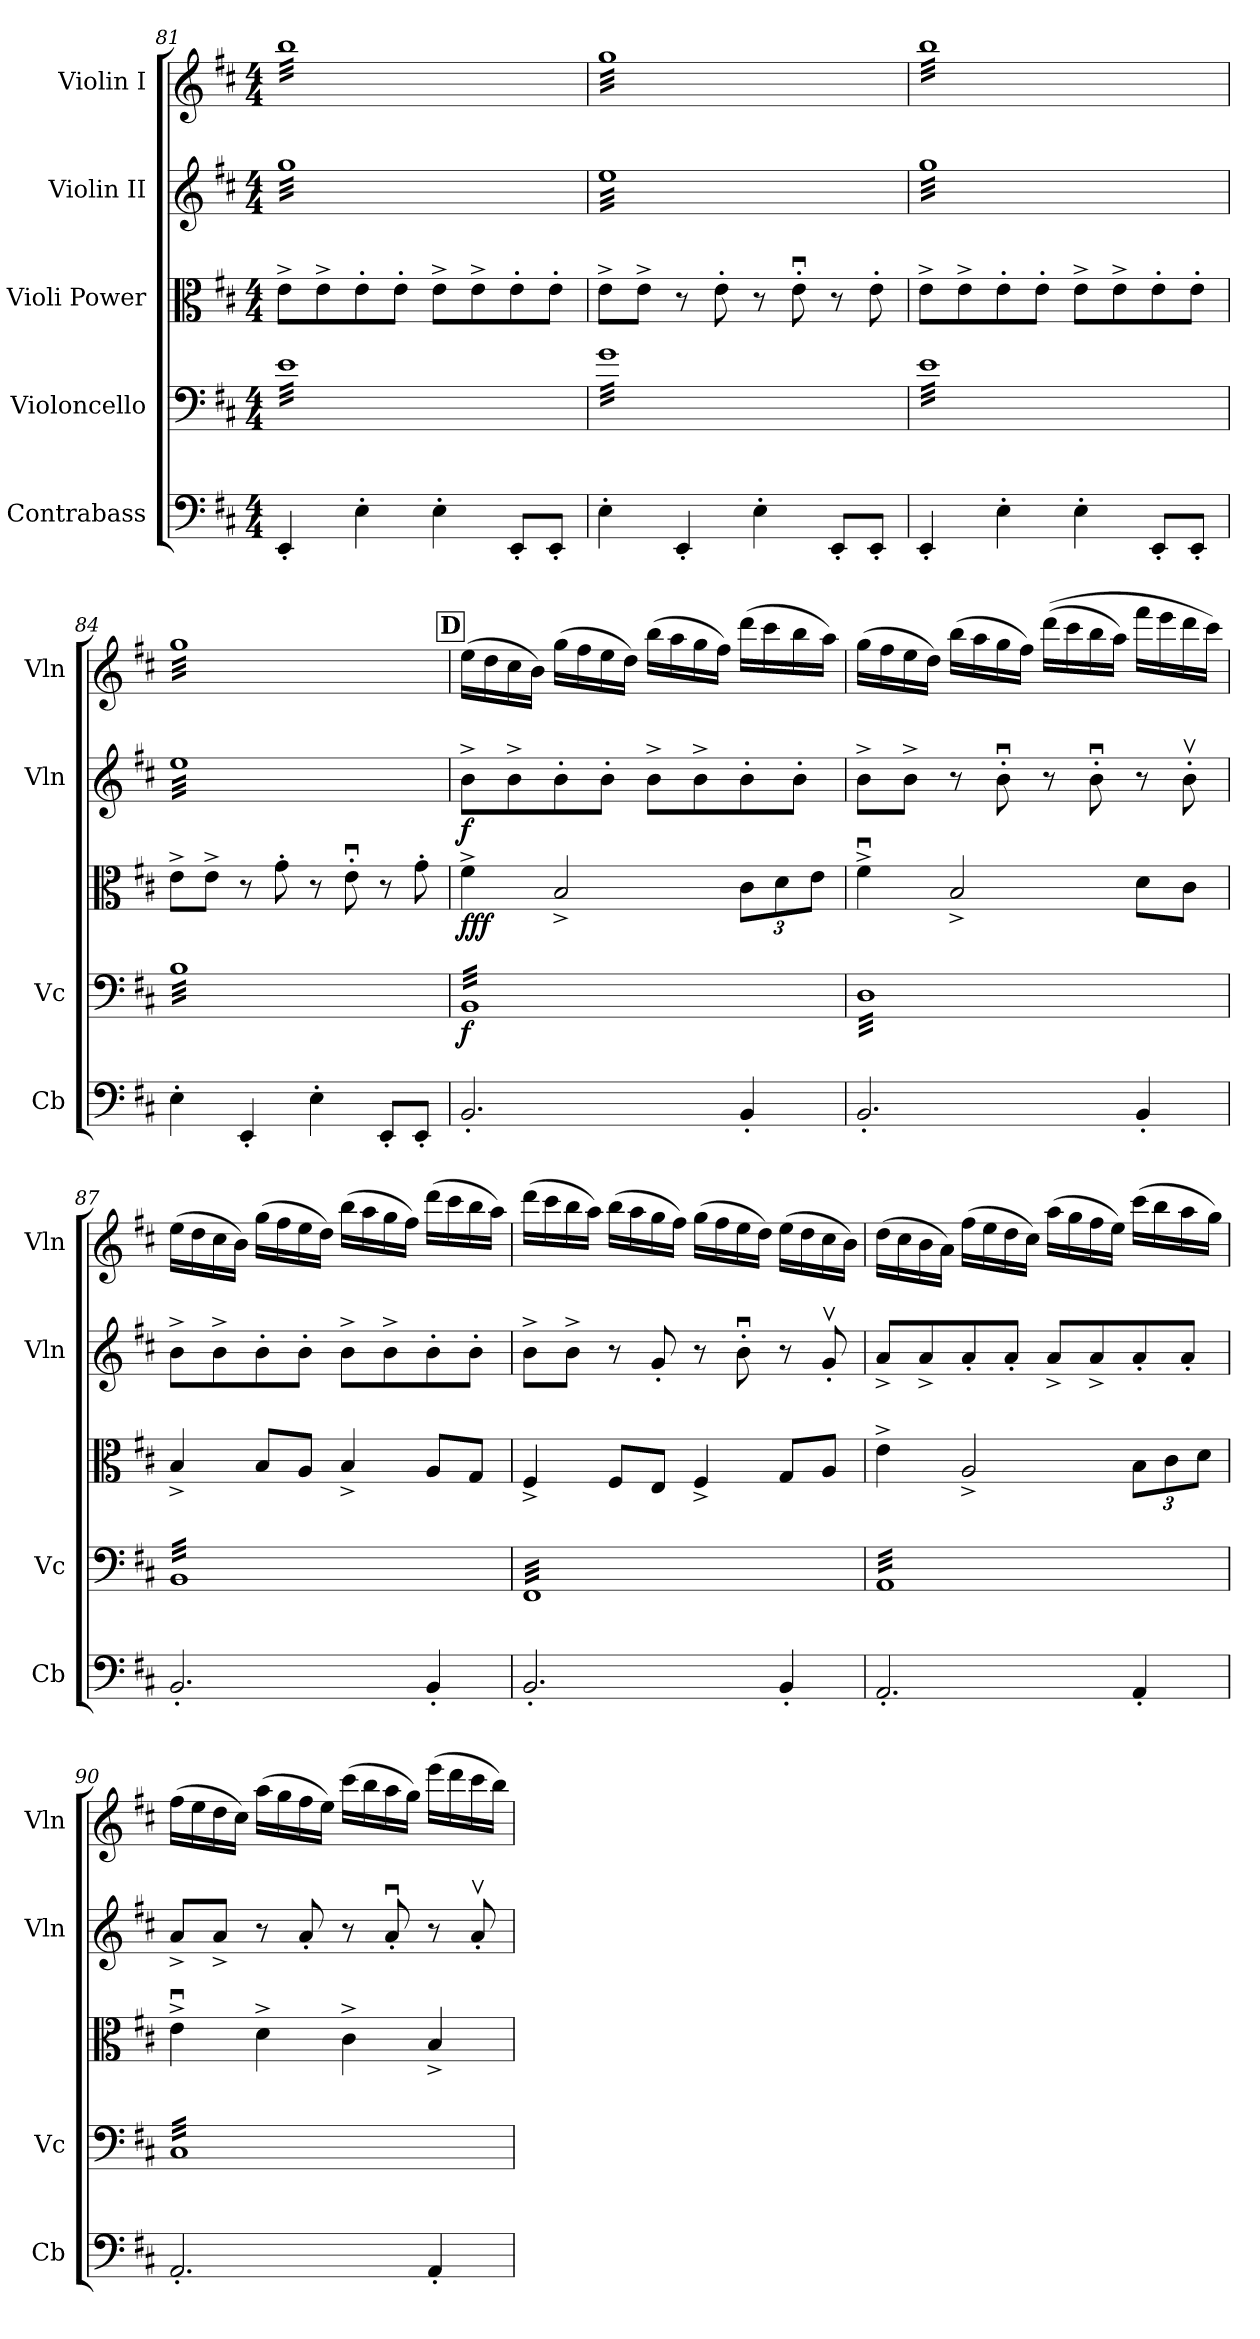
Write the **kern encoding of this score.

**kern	**kern	**dynam	**kern	**dynam	**kern	**dynam	**kern
*part5	*part4	*part4	*part3	*part3	*part2	*part2	*part1
*staff5	*staff4	*staff4	*staff3	*staff3	*staff2	*staff2	*staff1
*I"Contrabass	*I"Violoncello	*	*I"Violi Power	*	*I"Violin II	*	*I"Violin I
*I'Cb	*I'Vc	*	*	*	*I'Vln	*	*I'Vln
*clefF4	*clefF4	*	*clefC3	*	*clefG2	*	*clefG2
*ITrd7c12	*	*	*	*	*	*	*
*k[f#c#]	*k[f#c#]	*	*k[f#c#]	*	*k[f#c#]	*	*k[f#c#]
*M4/4	*M4/4	*	*M4/4	*	*M4/4	*	*M4/4
=81	=81	=81	=81	=81	=81	=81	=81
*	*tremolo	*	*	*	*	*	*
*	*	*	*	*	*tremolo	*	*
*	*	*	*	*	*	*	*tremolo
4EEE'/	32eLLL	.	8e^\L	.	32ggLLL	.	32bbLLL
.	32e	.	.	.	32gg	.	32bb
.	32e	.	.	.	32gg	.	32bb
.	32e	.	.	.	32gg	.	32bb
.	32e	.	8e^\	.	32gg	.	32bb
.	32e	.	.	.	32gg	.	32bb
.	32e	.	.	.	32gg	.	32bb
.	32e	.	.	.	32gg	.	32bb
4EE'\	32e	.	8e'\	.	32gg	.	32bb
.	32e	.	.	.	32gg	.	32bb
.	32e	.	.	.	32gg	.	32bb
.	32e	.	.	.	32gg	.	32bb
.	32e	.	8e'\J	.	32gg	.	32bb
.	32e	.	.	.	32gg	.	32bb
.	32e	.	.	.	32gg	.	32bb
.	32e	.	.	.	32gg	.	32bb
4EE'\	32e	.	8e^\L	.	32gg	.	32bb
.	32e	.	.	.	32gg	.	32bb
.	32e	.	.	.	32gg	.	32bb
.	32e	.	.	.	32gg	.	32bb
.	32e	.	8e^\	.	32gg	.	32bb
.	32e	.	.	.	32gg	.	32bb
.	32e	.	.	.	32gg	.	32bb
.	32e	.	.	.	32gg	.	32bb
8EEE'/L	32e	.	8e'\	.	32gg	.	32bb
.	32e	.	.	.	32gg	.	32bb
.	32e	.	.	.	32gg	.	32bb
.	32e	.	.	.	32gg	.	32bb
8EEE'/J	32e	.	8e'\J	.	32gg	.	32bb
.	32e	.	.	.	32gg	.	32bb
.	32e	.	.	.	32gg	.	32bb
.	32eJJJ	.	.	.	32ggJJJ	.	32bbJJJ
!!LO:PB:g=z
=82	=82	=82	=82	=82	=82	=82	=82
4EE'\	32gLLL	.	8e^\L	.	32eeLLL	.	32ggLLL
.	32g	.	.	.	32ee	.	32gg
.	32g	.	.	.	32ee	.	32gg
.	32g	.	.	.	32ee	.	32gg
.	32g	.	8e^\J	.	32ee	.	32gg
.	32g	.	.	.	32ee	.	32gg
.	32g	.	.	.	32ee	.	32gg
.	32g	.	.	.	32ee	.	32gg
4EEE'/	32g	.	8r	.	32ee	.	32gg
.	32g	.	.	.	32ee	.	32gg
.	32g	.	.	.	32ee	.	32gg
.	32g	.	.	.	32ee	.	32gg
.	32g	.	8e'\	.	32ee	.	32gg
.	32g	.	.	.	32ee	.	32gg
.	32g	.	.	.	32ee	.	32gg
.	32g	.	.	.	32ee	.	32gg
4EE'\	32g	.	8r	.	32ee	.	32gg
.	32g	.	.	.	32ee	.	32gg
.	32g	.	.	.	32ee	.	32gg
.	32g	.	.	.	32ee	.	32gg
.	32g	.	8eu'\	.	32ee	.	32gg
.	32g	.	.	.	32ee	.	32gg
.	32g	.	.	.	32ee	.	32gg
.	32g	.	.	.	32ee	.	32gg
8EEE'/L	32g	.	8r	.	32ee	.	32gg
.	32g	.	.	.	32ee	.	32gg
.	32g	.	.	.	32ee	.	32gg
.	32g	.	.	.	32ee	.	32gg
8EEE'/J	32g	.	8e'\	.	32ee	.	32gg
.	32g	.	.	.	32ee	.	32gg
.	32g	.	.	.	32ee	.	32gg
.	32gJJJ	.	.	.	32eeJJJ	.	32ggJJJ
=83	=83	=83	=83	=83	=83	=83	=83
4EEE'/	32eLLL	.	8e^\L	.	32ggLLL	.	32bbLLL
.	32e	.	.	.	32gg	.	32bb
.	32e	.	.	.	32gg	.	32bb
.	32e	.	.	.	32gg	.	32bb
.	32e	.	8e^\	.	32gg	.	32bb
.	32e	.	.	.	32gg	.	32bb
.	32e	.	.	.	32gg	.	32bb
.	32e	.	.	.	32gg	.	32bb
4EE'\	32e	.	8e'\	.	32gg	.	32bb
.	32e	.	.	.	32gg	.	32bb
.	32e	.	.	.	32gg	.	32bb
.	32e	.	.	.	32gg	.	32bb
.	32e	.	8e'\J	.	32gg	.	32bb
.	32e	.	.	.	32gg	.	32bb
.	32e	.	.	.	32gg	.	32bb
.	32e	.	.	.	32gg	.	32bb
4EE'\	32e	.	8e^\L	.	32gg	.	32bb
.	32e	.	.	.	32gg	.	32bb
.	32e	.	.	.	32gg	.	32bb
.	32e	.	.	.	32gg	.	32bb
.	32e	.	8e^\	.	32gg	.	32bb
.	32e	.	.	.	32gg	.	32bb
.	32e	.	.	.	32gg	.	32bb
.	32e	.	.	.	32gg	.	32bb
8EEE'/L	32e	.	8e'\	.	32gg	.	32bb
.	32e	.	.	.	32gg	.	32bb
.	32e	.	.	.	32gg	.	32bb
.	32e	.	.	.	32gg	.	32bb
8EEE'/J	32e	.	8e'\J	.	32gg	.	32bb
.	32e	.	.	.	32gg	.	32bb
.	32e	.	.	.	32gg	.	32bb
.	32eJJJ	.	.	.	32ggJJJ	.	32bbJJJ
=84	=84	=84	=84	=84	=84	=84	=84
4EE'\	32BLLL	.	8e^\L	.	32eeLLL	.	32ggLLL
.	32B	.	.	.	32ee	.	32gg
.	32B	.	.	.	32ee	.	32gg
.	32B	.	.	.	32ee	.	32gg
.	32B	.	8e^\J	.	32ee	.	32gg
.	32B	.	.	.	32ee	.	32gg
.	32B	.	.	.	32ee	.	32gg
.	32B	.	.	.	32ee	.	32gg
4EEE'/	32B	.	8r	.	32ee	.	32gg
.	32B	.	.	.	32ee	.	32gg
.	32B	.	.	.	32ee	.	32gg
.	32B	.	.	.	32ee	.	32gg
.	32B	.	8g'\	.	32ee	.	32gg
.	32B	.	.	.	32ee	.	32gg
.	32B	.	.	.	32ee	.	32gg
.	32B	.	.	.	32ee	.	32gg
4EE'\	32B	.	8r	.	32ee	.	32gg
.	32B	.	.	.	32ee	.	32gg
.	32B	.	.	.	32ee	.	32gg
.	32B	.	.	.	32ee	.	32gg
.	32B	.	8eu'\	.	32ee	.	32gg
.	32B	.	.	.	32ee	.	32gg
.	32B	.	.	.	32ee	.	32gg
.	32B	.	.	.	32ee	.	32gg
8EEE'/L	32B	.	8r	.	32ee	.	32gg
.	32B	.	.	.	32ee	.	32gg
.	32B	.	.	.	32ee	.	32gg
.	32B	.	.	.	32ee	.	32gg
8EEE'/J	32B	.	8g'\	.	32ee	.	32gg
.	32B	.	.	.	32ee	.	32gg
.	32B	.	.	.	32ee	.	32gg
.	32BJJJ	.	.	.	32eeJJJ	.	32ggJJJ
*	*	*	*	*	*	*	*Xtremolo
*	*	*	*	*	*Xtremolo	*	*
!!LO:REH:place=s1:a:B:fs=14:t=D
=85	=85	=85	=85	=85	=85	=85	=85
!	!	!LO:DY:b	!	!LO:DY:b	!	!LO:DY:b	!
2.BBB'/	32BBLLL	f	4f#^\	fff	8b^\L	f	(16ee\LL
.	32BB	.	.	.	.	.	.
.	32BB	.	.	.	.	.	16dd\
.	32BB	.	.	.	.	.	.
.	32BB	.	.	.	8b^\	.	16cc#\
.	32BB	.	.	.	.	.	.
.	32BB	.	.	.	.	.	16b\JJ)
.	32BB	.	.	.	.	.	.
.	32BB	.	2B^/	.	8b'\	.	(16gg\LL
.	32BB	.	.	.	.	.	.
.	32BB	.	.	.	.	.	16ff#\
.	32BB	.	.	.	.	.	.
.	32BB	.	.	.	8b'\J	.	16ee\
.	32BB	.	.	.	.	.	.
.	32BB	.	.	.	.	.	16dd\JJ)
.	32BB	.	.	.	.	.	.
.	32BB	.	.	.	8b^\L	.	(16bb\LL
.	32BB	.	.	.	.	.	.
.	32BB	.	.	.	.	.	16aa\
.	32BB	.	.	.	.	.	.
.	32BB	.	.	.	8b^\	.	16gg\
.	32BB	.	.	.	.	.	.
.	32BB	.	.	.	.	.	16ff#\JJ)
.	32BB	.	.	.	.	.	.
*	*	*	*Xbrackettup	*	*	*	*
4BBB'/	32BB	.	12c#\L	.	8b'\	.	(16ddd\LL
.	32BB	.	.	.	.	.	.
.	32BB	.	.	.	.	.	16ccc#\
.	.	.	12d\	.	.	.	.
.	32BB	.	.	.	.	.	.
.	32BB	.	.	.	8b'\J	.	16bb\
.	32BB	.	.	.	.	.	.
.	.	.	12e\J	.	.	.	.
.	32BB	.	.	.	.	.	16aa\JJ)
.	32BBJJJ	.	.	.	.	.	.
!!LO:LB:g=z
=86	=86	=86	=86	=86	=86	=86	=86
2.BBB'/	32DLLL	.	4f#u^\	.	8b^\L	.	(16gg\LL
.	32D	.	.	.	.	.	.
.	32D	.	.	.	.	.	16ff#\
.	32D	.	.	.	.	.	.
.	32D	.	.	.	8b^\J	.	16ee\
.	32D	.	.	.	.	.	.
.	32D	.	.	.	.	.	16dd\JJ)
.	32D	.	.	.	.	.	.
.	32D	.	2B^/	.	8r	.	(16bb\LL
.	32D	.	.	.	.	.	.
.	32D	.	.	.	.	.	16aa\
.	32D	.	.	.	.	.	.
.	32D	.	.	.	8bu'\	.	16gg\
.	32D	.	.	.	.	.	.
.	32D	.	.	.	.	.	16ff#\JJ)
.	32D	.	.	.	.	.	.
.	32D	.	.	.	8r	.	((16ddd\LL
.	32D	.	.	.	.	.	.
.	32D	.	.	.	.	.	16ccc#\
.	32D	.	.	.	.	.	.
.	32D	.	.	.	8bu'\	.	16bb\
.	32D	.	.	.	.	.	.
.	32D	.	.	.	.	.	16aa\JJ)
.	32D	.	.	.	.	.	.
4BBB'/	32D	.	8d\L	.	8r	.	16fff#\LL
.	32D	.	.	.	.	.	.
.	32D	.	.	.	.	.	16eee\
.	32D	.	.	.	.	.	.
.	32D	.	8c#\J	.	8bv'\	.	16ddd\
.	32D	.	.	.	.	.	.
.	32D	.	.	.	.	.	16ccc#\JJ)
.	32DJJJ	.	.	.	.	.	.
=87	=87	=87	=87	=87	=87	=87	=87
2.BBB'/	32BBLLL	.	4B^/	.	8b^\L	.	(16ee\LL
.	32BB	.	.	.	.	.	.
.	32BB	.	.	.	.	.	16dd\
.	32BB	.	.	.	.	.	.
.	32BB	.	.	.	8b^\	.	16cc#\
.	32BB	.	.	.	.	.	.
.	32BB	.	.	.	.	.	16b\JJ)
.	32BB	.	.	.	.	.	.
.	32BB	.	8B/L	.	8b'\	.	(16gg\LL
.	32BB	.	.	.	.	.	.
.	32BB	.	.	.	.	.	16ff#\
.	32BB	.	.	.	.	.	.
.	32BB	.	8A/J	.	8b'\J	.	16ee\
.	32BB	.	.	.	.	.	.
.	32BB	.	.	.	.	.	16dd\JJ)
.	32BB	.	.	.	.	.	.
.	32BB	.	4B^/	.	8b^\L	.	(16bb\LL
.	32BB	.	.	.	.	.	.
.	32BB	.	.	.	.	.	16aa\
.	32BB	.	.	.	.	.	.
.	32BB	.	.	.	8b^\	.	16gg\
.	32BB	.	.	.	.	.	.
.	32BB	.	.	.	.	.	16ff#\JJ)
.	32BB	.	.	.	.	.	.
4BBB'/	32BB	.	8A/L	.	8b'\	.	(16ddd\LL
.	32BB	.	.	.	.	.	.
.	32BB	.	.	.	.	.	16ccc#\
.	32BB	.	.	.	.	.	.
.	32BB	.	8G/J	.	8b'\J	.	16bb\
.	32BB	.	.	.	.	.	.
.	32BB	.	.	.	.	.	16aa\JJ)
.	32BBJJJ	.	.	.	.	.	.
!!LO:PB:g=z
=88	=88	=88	=88	=88	=88	=88	=88
2.BBB'/	32FF#LLL	.	4F#^/	.	8b^\L	.	(16ddd\LL
.	32FF#	.	.	.	.	.	.
.	32FF#	.	.	.	.	.	16ccc#\
.	32FF#	.	.	.	.	.	.
.	32FF#	.	.	.	8b^\J	.	16bb\
.	32FF#	.	.	.	.	.	.
.	32FF#	.	.	.	.	.	16aa\JJ)
.	32FF#	.	.	.	.	.	.
.	32FF#	.	8F#/L	.	8r	.	(16bb\LL
.	32FF#	.	.	.	.	.	.
.	32FF#	.	.	.	.	.	16aa\
.	32FF#	.	.	.	.	.	.
.	32FF#	.	8E/J	.	8g'/	.	16gg\
.	32FF#	.	.	.	.	.	.
.	32FF#	.	.	.	.	.	16ff#\JJ)
.	32FF#	.	.	.	.	.	.
.	32FF#	.	4F#^/	.	8r	.	(16gg\LL
.	32FF#	.	.	.	.	.	.
.	32FF#	.	.	.	.	.	16ff#\
.	32FF#	.	.	.	.	.	.
.	32FF#	.	.	.	8bu'\	.	16ee\
.	32FF#	.	.	.	.	.	.
.	32FF#	.	.	.	.	.	16dd\JJ)
.	32FF#	.	.	.	.	.	.
4BBB'/	32FF#	.	8G/L	.	8r	.	(16ee\LL
.	32FF#	.	.	.	.	.	.
.	32FF#	.	.	.	.	.	16dd\
.	32FF#	.	.	.	.	.	.
.	32FF#	.	8A/J	.	8gv'/	.	16cc#\
.	32FF#	.	.	.	.	.	.
.	32FF#	.	.	.	.	.	16b\JJ)
.	32FF#JJJ	.	.	.	.	.	.
=89	=89	=89	=89	=89	=89	=89	=89
2.AAA'/	32AALLL	.	4e^\	.	8a^/L	.	(16dd\LL
.	32AA	.	.	.	.	.	.
.	32AA	.	.	.	.	.	16cc#\
.	32AA	.	.	.	.	.	.
.	32AA	.	.	.	8a^/	.	16b\
.	32AA	.	.	.	.	.	.
.	32AA	.	.	.	.	.	16a\JJ)
.	32AA	.	.	.	.	.	.
.	32AA	.	2A^/	.	8a'/	.	(16ff#\LL
.	32AA	.	.	.	.	.	.
.	32AA	.	.	.	.	.	16ee\
.	32AA	.	.	.	.	.	.
.	32AA	.	.	.	8a'/J	.	16dd\
.	32AA	.	.	.	.	.	.
.	32AA	.	.	.	.	.	16cc#\JJ)
.	32AA	.	.	.	.	.	.
.	32AA	.	.	.	8a^/L	.	(16aa\LL
.	32AA	.	.	.	.	.	.
.	32AA	.	.	.	.	.	16gg\
.	32AA	.	.	.	.	.	.
.	32AA	.	.	.	8a^/	.	16ff#\
.	32AA	.	.	.	.	.	.
.	32AA	.	.	.	.	.	16ee\JJ)
.	32AA	.	.	.	.	.	.
4AAA'/	32AA	.	12B\L	.	8a'/	.	(16ccc#\LL
.	32AA	.	.	.	.	.	.
.	32AA	.	.	.	.	.	16bb\
.	.	.	12c#\	.	.	.	.
.	32AA	.	.	.	.	.	.
.	32AA	.	.	.	8a'/J	.	16aa\
.	32AA	.	.	.	.	.	.
.	.	.	12d\J	.	.	.	.
.	32AA	.	.	.	.	.	16gg\JJ)
.	32AAJJJ	.	.	.	.	.	.
!!LO:LB:g=z
=90	=90	=90	=90	=90	=90	=90	=90
2.AAA'/	32C#LLL	.	4eu^\	.	8a^/L	.	(16ff#\LL
.	32C#	.	.	.	.	.	.
.	32C#	.	.	.	.	.	16ee\
.	32C#	.	.	.	.	.	.
.	32C#	.	.	.	8a^/J	.	16dd\
.	32C#	.	.	.	.	.	.
.	32C#	.	.	.	.	.	16cc#\JJ)
.	32C#	.	.	.	.	.	.
.	32C#	.	4d^\	.	8r	.	(16aa\LL
.	32C#	.	.	.	.	.	.
.	32C#	.	.	.	.	.	16gg\
.	32C#	.	.	.	.	.	.
.	32C#	.	.	.	8a'/	.	16ff#\
.	32C#	.	.	.	.	.	.
.	32C#	.	.	.	.	.	16ee\JJ)
.	32C#	.	.	.	.	.	.
.	32C#	.	4c#^\	.	8r	.	(16ccc#\LL
.	32C#	.	.	.	.	.	.
.	32C#	.	.	.	.	.	16bb\
.	32C#	.	.	.	.	.	.
.	32C#	.	.	.	8au'/	.	16aa\
.	32C#	.	.	.	.	.	.
.	32C#	.	.	.	.	.	16gg\JJ)
.	32C#	.	.	.	.	.	.
4AAA'/	32C#	.	4B^/	.	8r	.	(16eee\LL
.	32C#	.	.	.	.	.	.
.	32C#	.	.	.	.	.	16ddd\
.	32C#	.	.	.	.	.	.
.	32C#	.	.	.	8av'/	.	16ccc#\
.	32C#	.	.	.	.	.	.
.	32C#	.	.	.	.	.	16bb\JJ)
.	32C#JJJ	.	.	.	.	.	.
*	*Xtremolo	*	*	*	*	*	*
=	=	=	=	=	=	=	=
*-	*-	*-	*-	*-	*-	*-	*-
